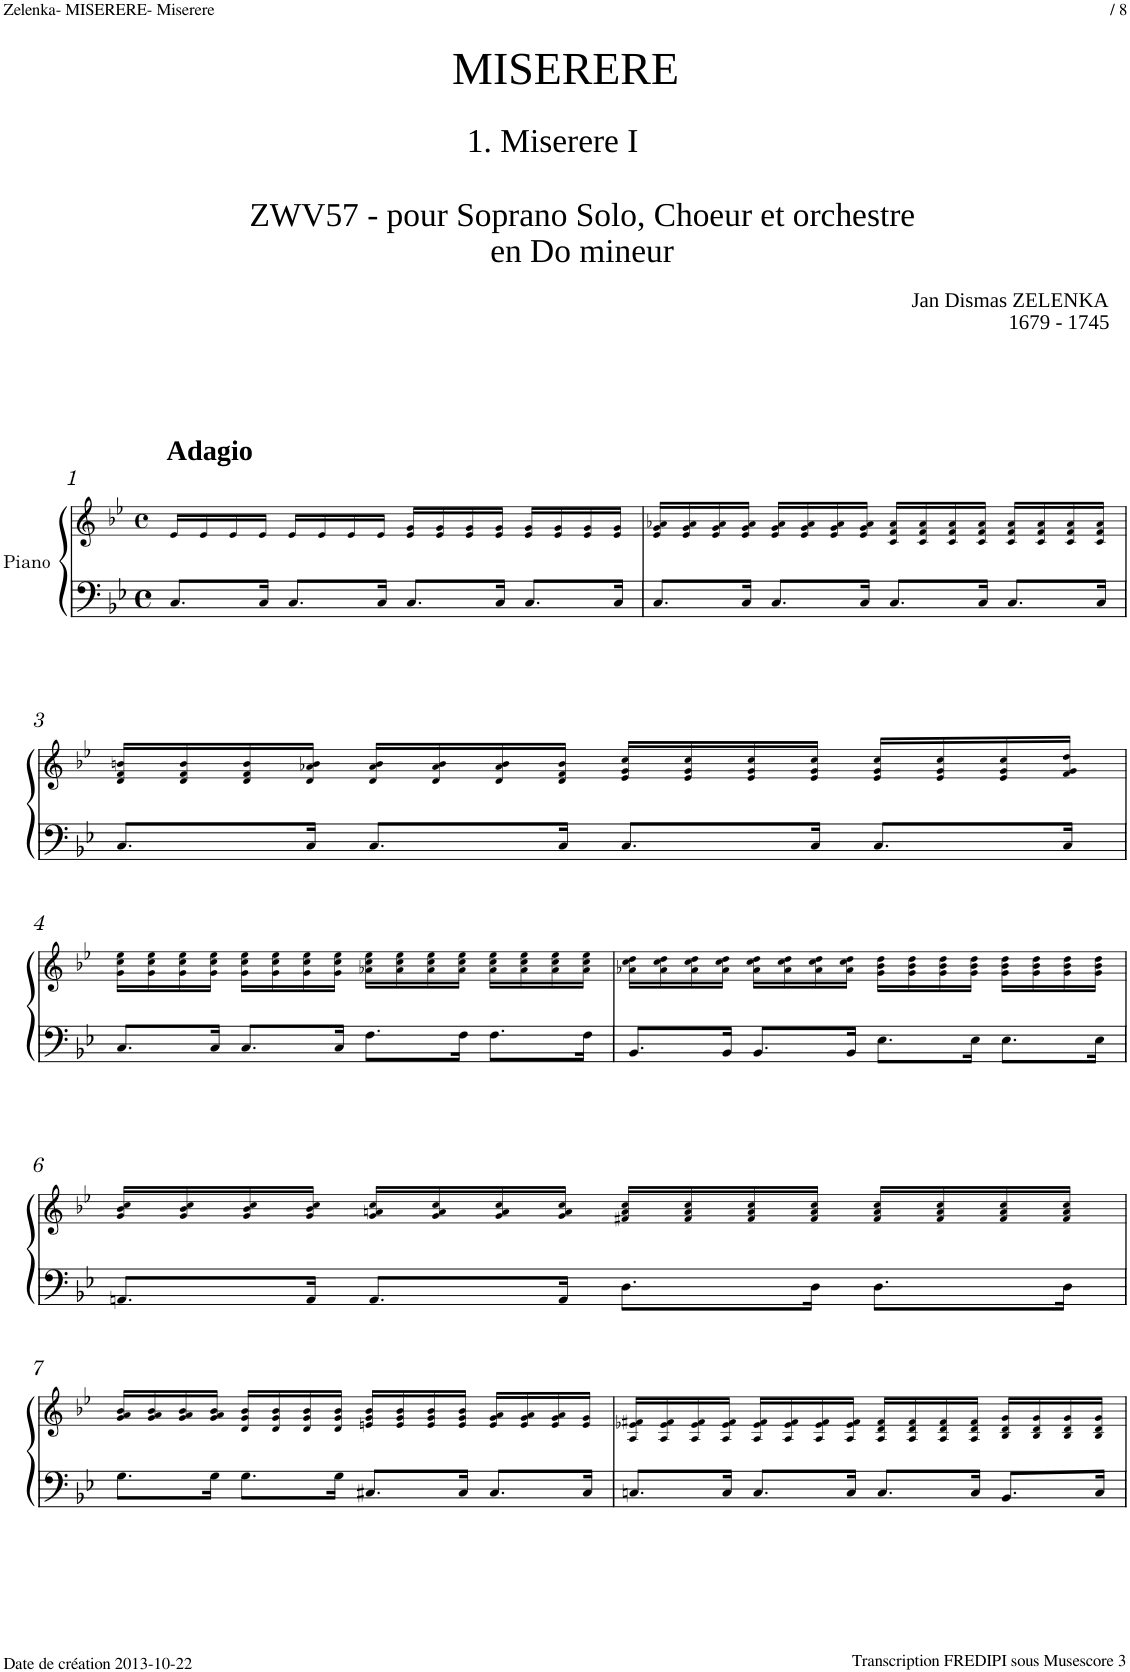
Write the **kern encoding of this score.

**kern	**kern	**kern	**kern	**kern	**kern
*part5	*part5	*part4	*part3	*part2	*part1
*staff6	*staff5	*staff4	*staff3	*staff2	*staff1
*I"Piano	*	*I"Basse	*I"Ténor	*I"Alto	*I"Soprano
*I'Pno	*	*	*	*	*I'S.
*	*stria5	*	*	*	*
*clefF4	*clefG2	*clefF4	*clefGv2	*clefG2	*clefG2
*k[b-e-]	*k[b-e-]	*k[b-e-]	*k[b-e-]	*k[b-e-]	*k[b-e-]
*M4/4	*M4/4	*M4/4	*M4/4	*M4/4	*M4/4
*met(c)	*met(c)	*met(c)	*met(c)	*met(c)	*met(c)
=1	=1	=1	=1	=1	=1
!	!	!	!	!	!LO:TX:a:B:t=Adagio
8.C!/L	16e-!/LL	1r	1r	1r	1r
.	16e-!/	.	.	.	.
.	16e-!/	.	.	.	.
16C!/Jk	16e-!/JJ	.	.	.	.
8.C!/L	16e-!/LL	.	.	.	.
.	16e-!/	.	.	.	.
.	16e-!/	.	.	.	.
16C!/Jk	16e-!/JJ	.	.	.	.
8.C!/L	16e-!/ 16g!/LL	.	.	.	.
.	16e-!/ 16g!/	.	.	.	.
.	16e-!/ 16g!/	.	.	.	.
16C!/Jk	16e-!/ 16g!/JJ	.	.	.	.
8.C!/L	16e-!/ 16g!/LL	.	.	.	.
.	16e-!/ 16g!/	.	.	.	.
.	16e-!/ 16g!/	.	.	.	.
16C!/Jk	16e-!/ 16g!/JJ	.	.	.	.
=2	=2	=2	=2	=2	=2
8.C!/L	16e-!/ 16g!/ 16a-X!/LL	1r	1r	1r	1r
.	16e-!/ 16g!/ 16a-!/	.	.	.	.
.	16e-!/ 16g!/ 16a-!/	.	.	.	.
16C!/Jk	16e-!/ 16g!/ 16a-!/JJ	.	.	.	.
8.C!/L	16e-!/ 16g!/ 16a-!/LL	.	.	.	.
.	16e-!/ 16g!/ 16a-!/	.	.	.	.
.	16e-!/ 16g!/ 16a-!/	.	.	.	.
16C!/Jk	16e-!/ 16g!/ 16a-!/JJ	.	.	.	.
8.C!/L	16c!/ 16f!/ 16a-!/LL	.	.	.	.
.	16c!/ 16f!/ 16a-!/	.	.	.	.
.	16c!/ 16f!/ 16a-!/	.	.	.	.
16C!/Jk	16c!/ 16f!/ 16a-!/JJ	.	.	.	.
8.C!/L	16c!/ 16f!/ 16a-!/LL	.	.	.	.
.	16c!/ 16f!/ 16a-!/	.	.	.	.
.	16c!/ 16f!/ 16a-!/	.	.	.	.
16C!/Jk	16c!/ 16f!/ 16a-!/JJ	.	.	.	.
!!LO:LB:g=z
=3	=3	=3	=3	=3	=3
8.C!/L	16d!/ 16f!/ 16bn!/LL	1r	1r	1r	1r
.	16d!/ 16f!/ 16b!/	.	.	.	.
.	16d!/ 16f!/ 16b!/	.	.	.	.
16C!/Jk	16d!/ 16a-X!/ 16b!/JJ	.	.	.	.
8.C!/L	16d!/ 16a-!/ 16b!/LL	.	.	.	.
.	16d!/ 16a-!/ 16b!/	.	.	.	.
.	16d!/ 16a-!/ 16b!/	.	.	.	.
16C!/Jk	16d!/ 16f!/ 16b!/JJ	.	.	.	.
8.C!/L	16e-!/ 16g!/ 16cc!/LL	.	.	.	.
.	16e-!/ 16g!/ 16cc!/	.	.	.	.
.	16e-!/ 16g!/ 16cc!/	.	.	.	.
16C!/Jk	16e-!/ 16g!/ 16cc!/JJ	.	.	.	.
8.C!/L	16e-!/ 16g!/ 16cc!/LL	.	.	.	.
.	16e-!/ 16g!/ 16cc!/	.	.	.	.
.	16e-!/ 16g!/ 16cc!/	.	.	.	.
16C!/Jk	16f!/ 16g!/ 16dd!/JJ	.	.	.	.
!!LO:LB:g=z
=4	=4	=4	=4	=4	=4
8.C!/L	16g!\ 16cc!\ 16ee-!\LL	1r	1r	1r	1r
.	16g!\ 16cc!\ 16ee-!\	.	.	.	.
.	16g!\ 16cc!\ 16ee-!\	.	.	.	.
16C!/Jk	16g!\ 16cc!\ 16ee-!\JJ	.	.	.	.
8.C!/L	16g!\ 16cc!\ 16ee-!\LL	.	.	.	.
.	16g!\ 16cc!\ 16ee-!\	.	.	.	.
.	16g!\ 16cc!\ 16ee-!\	.	.	.	.
16C!/Jk	16g!\ 16cc!\ 16ee-!\JJ	.	.	.	.
8.F!\L	16a-X!\ 16cc!\ 16ee-!\LL	.	.	.	.
.	16a-!\ 16cc!\ 16ee-!\	.	.	.	.
.	16a-!\ 16cc!\ 16ee-!\	.	.	.	.
16F!\Jk	16a-!\ 16cc!\ 16ee-!\JJ	.	.	.	.
8.F!\L	16a-!\ 16cc!\ 16ee-!\LL	.	.	.	.
.	16a-!\ 16cc!\ 16ee-!\	.	.	.	.
.	16a-!\ 16cc!\ 16ee-!\	.	.	.	.
16F!\Jk	16a-!\ 16cc!\ 16ee-!\JJ	.	.	.	.
=5	=5	=5	=5	=5	=5
8.BB-!/L	16a-X!\ 16cc!\ 16dd!\LL	1r	1r	1r	1r
.	16a-!\ 16cc!\ 16dd!\	.	.	.	.
.	16a-!\ 16cc!\ 16dd!\	.	.	.	.
16BB-!/Jk	16a-!\ 16cc!\ 16dd!\JJ	.	.	.	.
8.BB-!/L	16a-!\ 16cc!\ 16dd!\LL	.	.	.	.
.	16a-!\ 16cc!\ 16dd!\	.	.	.	.
.	16a-!\ 16cc!\ 16dd!\	.	.	.	.
16BB-!/Jk	16a-!\ 16cc!\ 16dd!\JJ	.	.	.	.
8.E-!\L	16g!\ 16b-!\ 16dd!\LL	.	.	.	.
.	16g!\ 16b-!\ 16dd!\	.	.	.	.
.	16g!\ 16b-!\ 16dd!\	.	.	.	.
16E-!\Jk	16g!\ 16b-!\ 16dd!\JJ	.	.	.	.
8.E-!\L	16g!\ 16b-!\ 16dd!\LL	.	.	.	.
.	16g!\ 16b-!\ 16dd!\	.	.	.	.
.	16g!\ 16b-!\ 16dd!\	.	.	.	.
16E-!\Jk	16g!\ 16b-!\ 16dd!\JJ	.	.	.	.
!!LO:LB:g=z
=6	=6	=6	=6	=6	=6
8.AAn!/L	16g!/ 16b-!/ 16cc!/LL	1r	1r	1r	1r
.	16g!/ 16b-!/ 16cc!/	.	.	.	.
.	16g!/ 16b-!/ 16cc!/	.	.	.	.
16AA!/Jk	16g!/ 16b-!/ 16cc!/JJ	.	.	.	.
8.AA!/L	16g!/ 16an!/ 16cc!/LL	.	.	.	.
.	16g!/ 16a!/ 16cc!/	.	.	.	.
.	16g!/ 16a!/ 16cc!/	.	.	.	.
16AA!/Jk	16g!/ 16a!/ 16cc!/JJ	.	.	.	.
8.D!\L	16f#X!/ 16a!/ 16cc!/LL	.	.	.	.
.	16f#!/ 16a!/ 16cc!/	.	.	.	.
.	16f#!/ 16a!/ 16cc!/	.	.	.	.
16D!\Jk	16f#!/ 16a!/ 16cc!/JJ	.	.	.	.
8.D!\L	16f#!/ 16a!/ 16cc!/LL	.	.	.	.
.	16f#!/ 16a!/ 16cc!/	.	.	.	.
.	16f#!/ 16a!/ 16cc!/	.	.	.	.
16D!\Jk	16f#!/ 16a!/ 16cc!/JJ	.	.	.	.
!!LO:LB:g=z
=7	=7	=7	=7	=7	=7
8.G!\L	16g!/ 16a!/ 16b-!/LL	1r	1r	1r	1r
.	16g!/ 16a!/ 16b-!/	.	.	.	.
.	16g!/ 16a!/ 16b-!/	.	.	.	.
16G!\Jk	16g!/ 16a!/ 16b-!/JJ	.	.	.	.
8.G!\L	16d!/ 16g!/ 16b-!/LL	.	.	.	.
.	16d!/ 16g!/ 16b-!/	.	.	.	.
.	16d!/ 16g!/ 16b-!/	.	.	.	.
16G!\Jk	16d!/ 16g!/ 16b-!/JJ	.	.	.	.
8.C#X!/L	16en!/ 16g!/ 16b-!/LL	.	.	.	.
.	16e!/ 16g!/ 16b-!/	.	.	.	.
.	16e!/ 16g!/ 16b-!/	.	.	.	.
16C#!/Jk	16e!/ 16g!/ 16b-!/JJ	.	.	.	.
8.C#!/L	16e!/ 16g!/ 16a!/LL	.	.	.	.
.	16e!/ 16g!/ 16a!/	.	.	.	.
.	16e!/ 16g!/ 16a!/	.	.	.	.
16C#!/Jk	16e!/ 16g!/JJ	.	.	.	.
=8	=8	=8	=8	=8	=8
8.Cn!/L	16A!/ 16e-X!/ 16f#X!/LL	1r	1r	1r	1r
.	16A!/ 16e-!/ 16f#!/	.	.	.	.
.	16A!/ 16e-!/ 16f#!/	.	.	.	.
16C!/Jk	16A!/ 16e-!/ 16f#!/JJ	.	.	.	.
8.C!/L	16A!/ 16e-!/ 16f#!/LL	.	.	.	.
.	16A!/ 16e-!/ 16f#!/	.	.	.	.
.	16A!/ 16e-!/ 16f#!/	.	.	.	.
16C!/Jk	16A!/ 16e-!/ 16f#!/JJ	.	.	.	.
8.C!/L	16A!/ 16d!/ 16f#!/LL	.	.	.	.
.	16A!/ 16d!/ 16f#!/	.	.	.	.
.	16A!/ 16d!/ 16f#!/	.	.	.	.
16C!/Jk	16A!/ 16d!/ 16f#!/JJ	.	.	.	.
8.BB-!/L	16B-!/ 16d!/ 16g!/LL	.	.	.	.
.	16B-!/ 16d!/ 16g!/	.	.	.	.
.	16B-!/ 16d!/ 16g!/	.	.	.	.
16C!/Jk	16B-!/ 16d!/ 16g!/JJ	.	.	.	.
=	=	=	=	=	=
*-	*-	*-	*-	*-	*-
